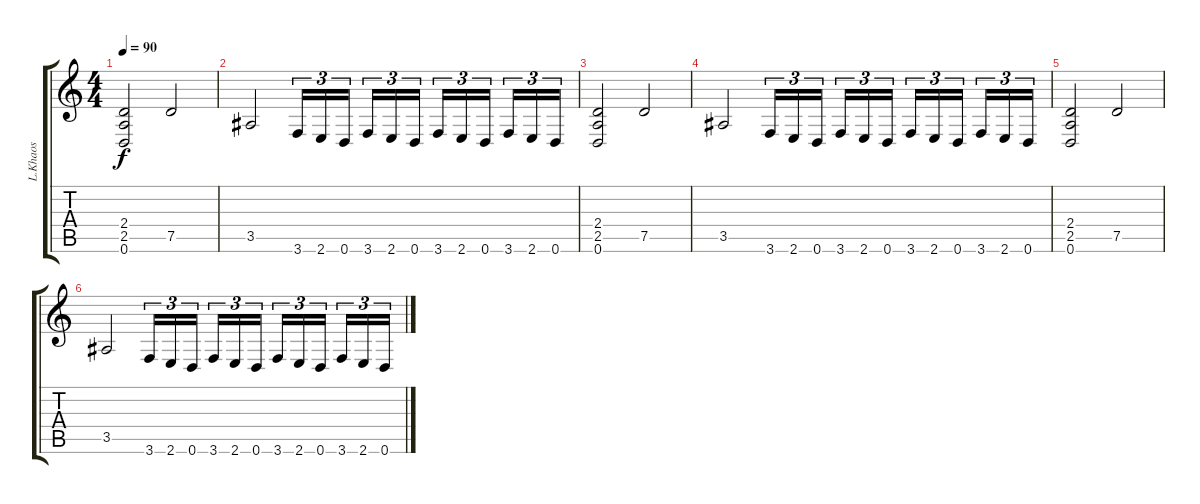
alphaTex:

\track ("L.Khaos" "L.Khaos") {instrument distortionguitar}
\staff {score tabs}
\tuning (D4 A3 F3 C3 G2 D2) {hide}
\ts (4 4)
\tempo 90
\clef g2
\ks c
(2.4 2.5 0.6).2{dy f} 7.5.2 |
3.5.2 3.6.16{tu (3 2)} 2.6.16{tu (3 2)} 0.6.16{tu (3 2)} 3.6.16{tu (3 2)} 2.6.16{tu (3 2)} 0.6.16{tu (3 2)} 3.6.16{tu (3 2)} 2.6.16{tu (3 2)} 0.6.16{tu (3 2)} 3.6.16{tu (3 2)} 2.6.16{tu (3 2)} 0.6.16{tu (3 2)} |
(2.4 2.5 0.6).2 7.5.2 |
3.5.2 3.6.16{tu (3 2)} 2.6.16{tu (3 2)} 0.6.16{tu (3 2)} 3.6.16{tu (3 2)} 2.6.16{tu (3 2)} 0.6.16{tu (3 2)} 3.6.16{tu (3 2)} 2.6.16{tu (3 2)} 0.6.16{tu (3 2)} 3.6.16{tu (3 2)} 2.6.16{tu (3 2)} 0.6.16{tu (3 2)} |
(2.4 2.5 0.6).2 7.5.2 |
3.5.2 3.6.16{tu (3 2)} 2.6.16{tu (3 2)} 0.6.16{tu (3 2)} 3.6.16{tu (3 2)} 2.6.16{tu (3 2)} 0.6.16{tu (3 2)} 3.6.16{tu (3 2)} 2.6.16{tu (3 2)} 0.6.16{tu (3 2)} 3.6.16{tu (3 2)} 2.6.16{tu (3 2)} 0.6.16{tu (3 2)}
